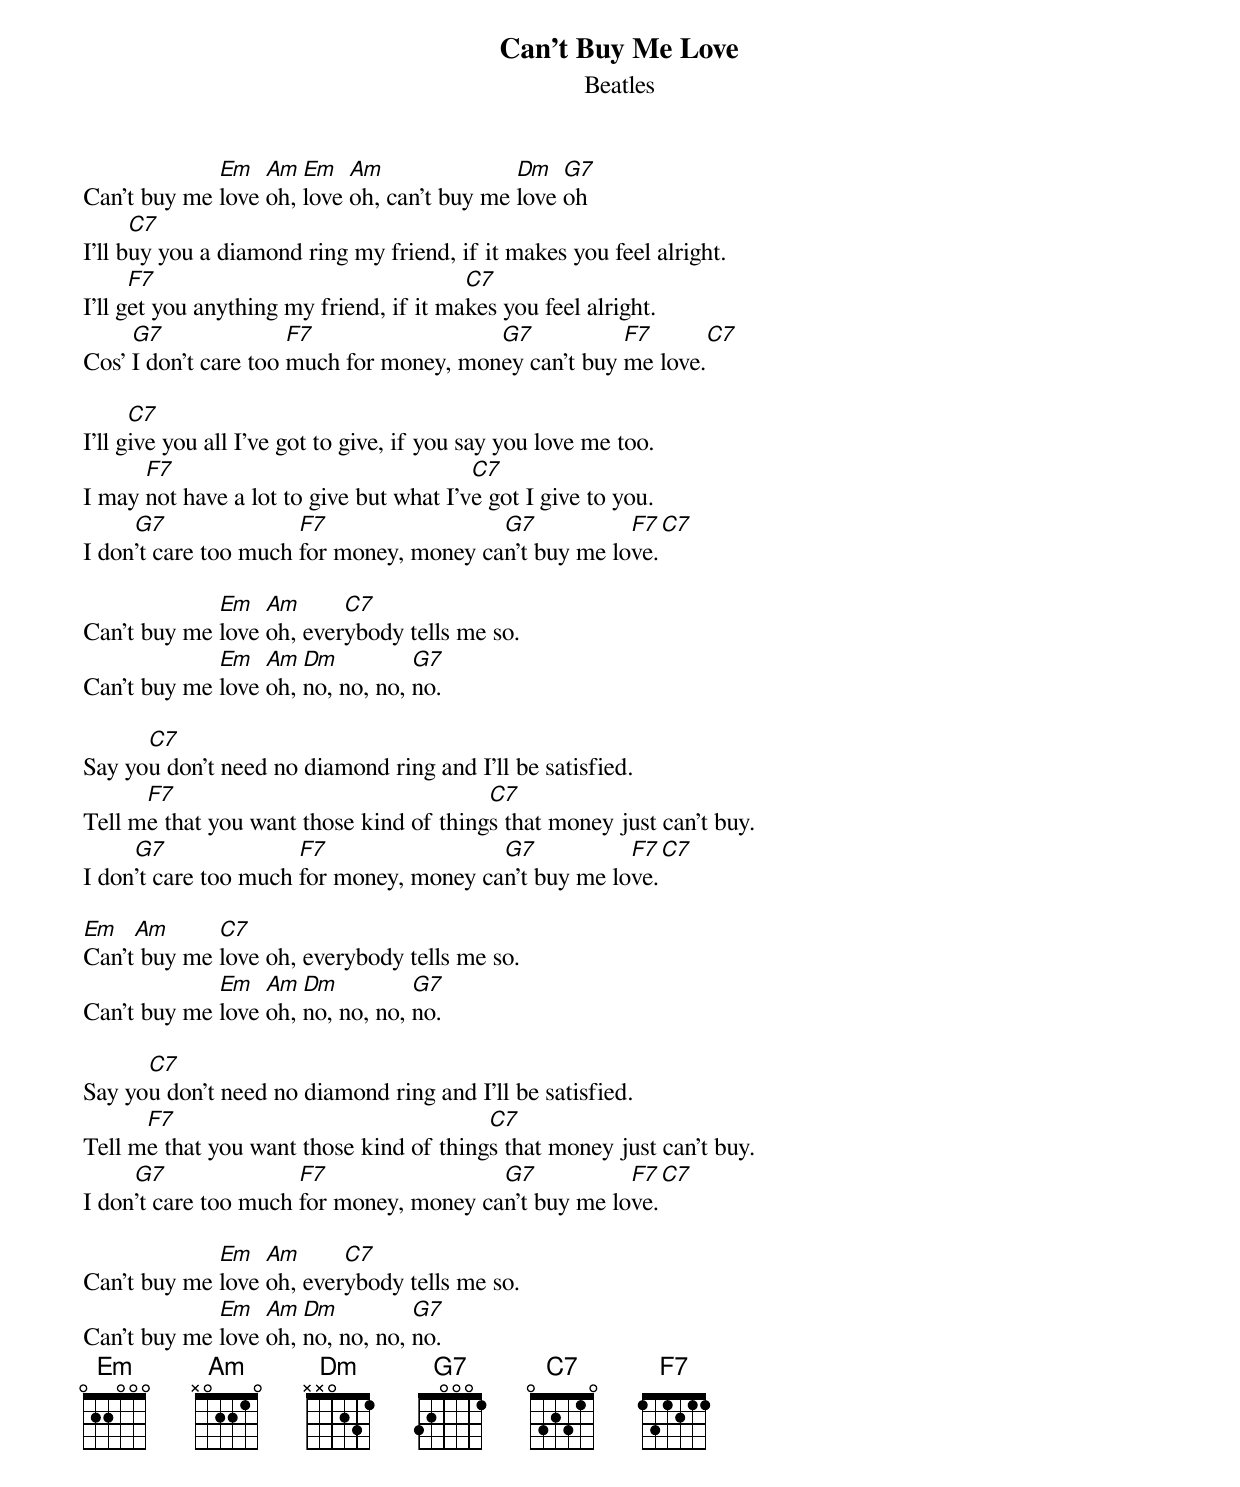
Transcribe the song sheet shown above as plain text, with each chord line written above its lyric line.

Can't Buy Me Love
Beatles

             Em   Am  Em   Am               Dm   G7
Can't buy me love oh, love oh, can't buy me love oh
      C7
I'll buy you a diamond ring my friend, if it makes you feel alright.
      F7                                 C7
I'll get you anything my friend, if it makes you feel alright.
     G7               F7                 G7           F7      C7
Cos' I don't care too much for money, money can't buy me love.

      C7
I'll give you all I've got to give, if you say you love me too.
      F7                                 C7
I may not have a lot to give but what I've got I give to you.
     G7               F7                 G7           F7      C7
I don't care too much for money, money can't buy me love.

             Em   Am      C7
Can't buy me love oh, everybody tells me so.
             Em   Am  Dm          G7
Can't buy me love oh, no, no, no, no.

      C7
Say you don't need no diamond ring and I'll be satisfied.
      F7                                 C7
Tell me that you want those kind of things that money just can't buy.
     G7               F7                 G7           F7      C7
I don't care too much for money, money can't buy me love.

Em   Am      C7
Can't buy me love oh, everybody tells me so.
             Em   Am  Dm          G7
Can't buy me love oh, no, no, no, no.

      C7
Say you don't need no diamond ring and I'll be satisfied.
      F7                                 C7
Tell me that you want those kind of things that money just can't buy.
     G7               F7                 G7           F7      C7
I don't care too much for money, money can't buy me love.

             Em   Am      C7
Can't buy me love oh, everybody tells me so.
             Em   Am  Dm          G7
Can't buy me love oh, no, no, no, no.
